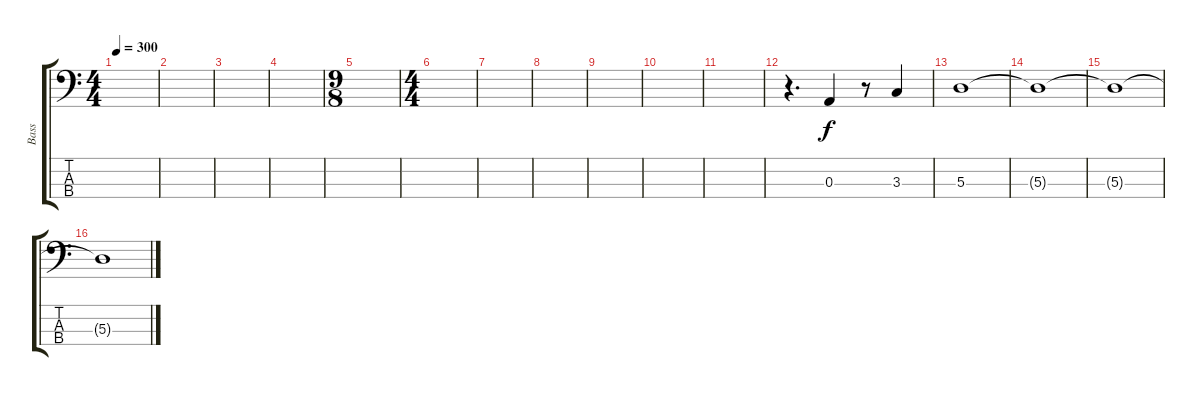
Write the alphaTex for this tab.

\track ("Bass" "Bass") {instrument electricbassfinger}
\staff {score tabs}
\tuning (G2 D2 A1 D1) {hide}
\ts (4 4)
\tempo 300
\clef f4
\ks c
|
|
|
|
\ts (9 8)
|
\ts (4 4)
|
|
|
|
|
|
r.4{d} 0.3.4 r.8 3.3.4 |
5.3.1 |
5.3{t}.1 |
5.3{t}.1 |
5.3{t}.1
